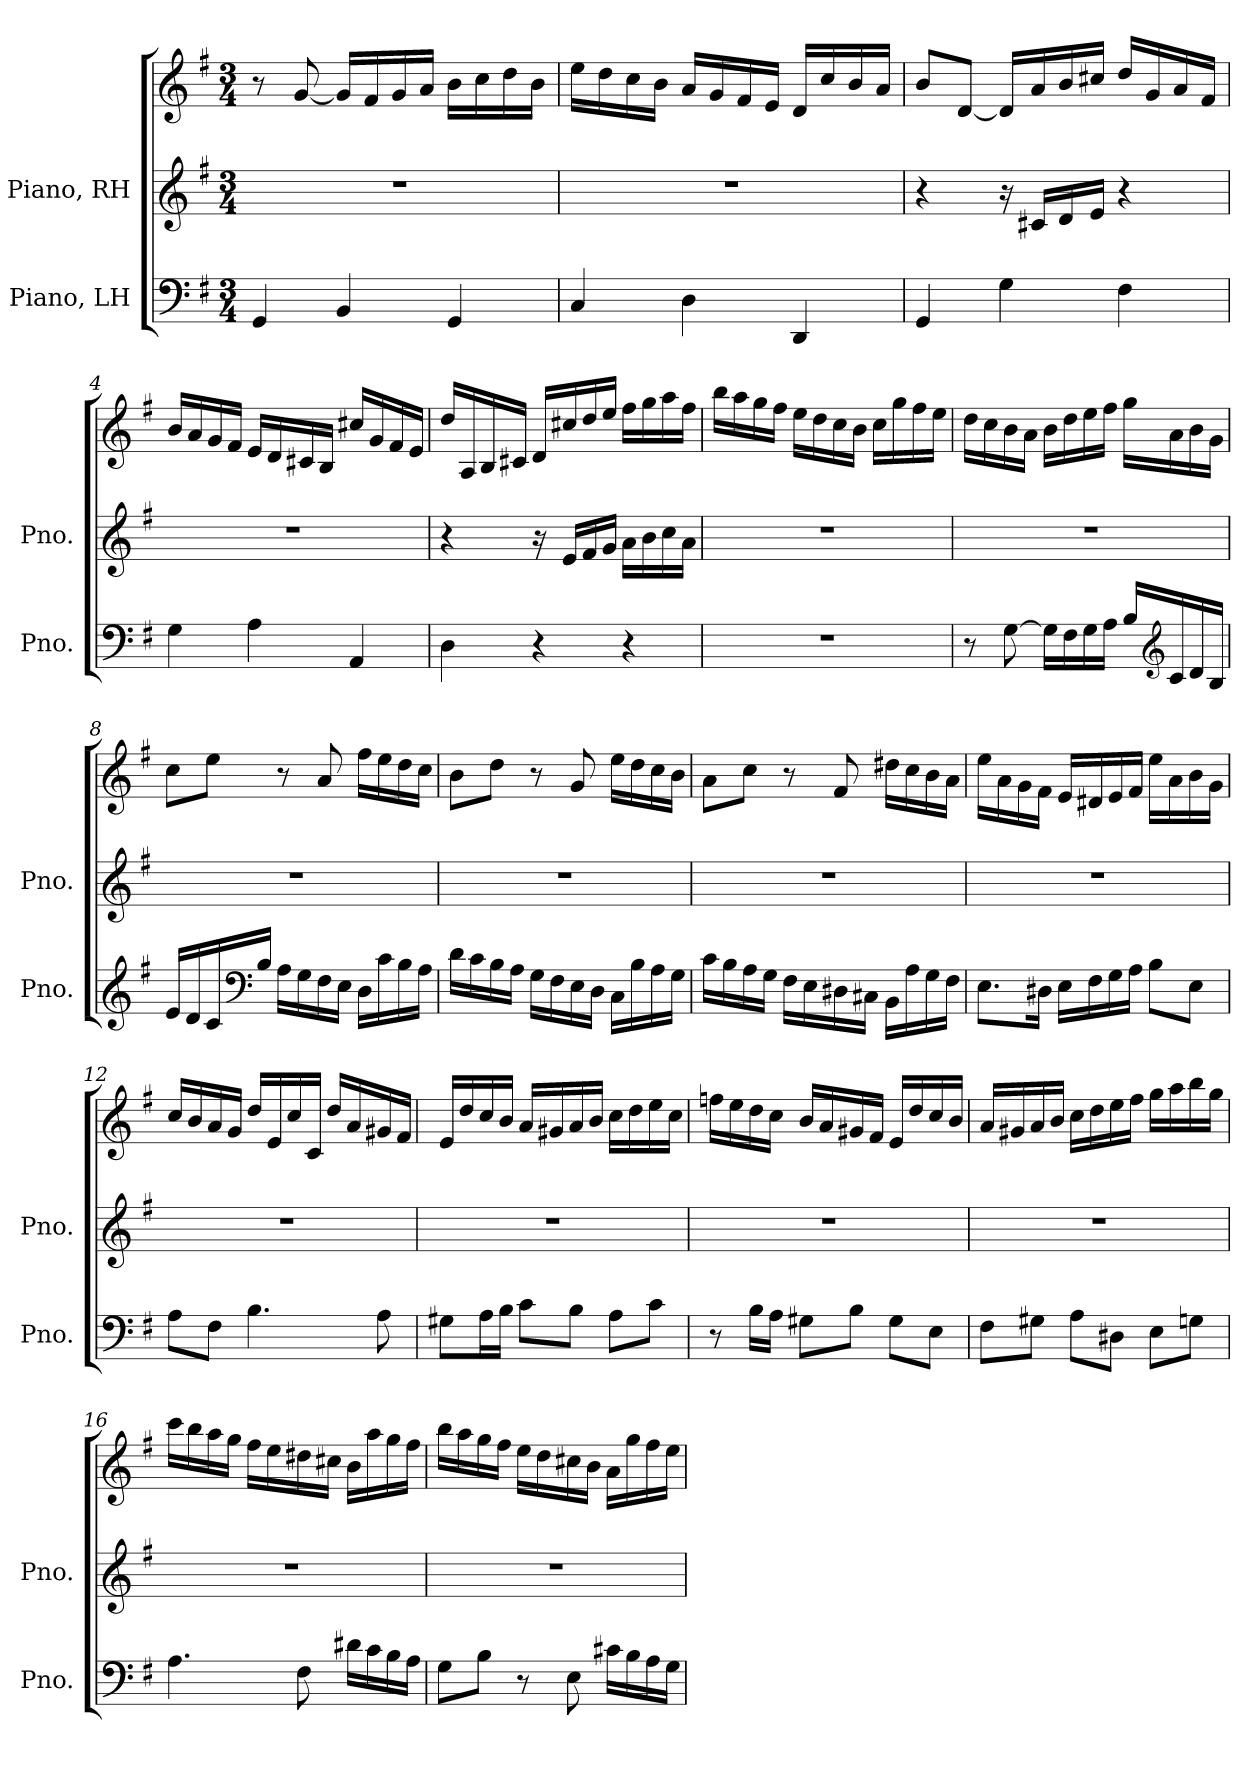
**kern	**kern	**kern
*part2	*part1	*part1
*staff3	*staff2	*staff1
*I"Piano, LH	*I"Piano, RH	*
*I'Pno.	*I'Pno.	*
*clefF4	*clefG2	*clefG2
*k[f#]	*k[f#]	*k[f#]
*M3/4	*M3/4	*M3/4
*MM70	*MM70	*MM70
=1	=1	=1
4GG/	2.r	8r
.	.	[8g/
4BB/	.	16g/LL]
.	.	16f#/
.	.	16g/
.	.	16a/JJ
4GG/	.	16b\LL
.	.	16cc\
.	.	16dd\
.	.	16b\JJ
=2	=2	=2
4C/	2.r	16ee\LL
.	.	16dd\
.	.	16cc\
.	.	16b\JJ
4D\	.	16a/LL
.	.	16g/
.	.	16f#/
.	.	16e/JJ
4DD/	.	16d/LL
.	.	16cc/
.	.	16b/
.	.	16a/JJ
!!LO:LB:g=z
=3	=3	=3
4GG/	4r	8b/L
.	.	[8d/J
4G\	16r	16d/LL]
.	16c#X/LL	16a/
.	16d/	16b/
.	16e/JJ	16cc#X/JJ
4F#\	4r	16dd/LL
.	.	16g/
.	.	16a/
.	.	16f#/JJ
=4	=4	=4
4G\	2.r	16b/LL
.	.	16a/
.	.	16g/
.	.	16f#/JJ
4A\	.	16e/LL
.	.	16d/
.	.	16c#X/
.	.	16B/JJ
4AA/	.	16cc#X/LL
.	.	16g/
.	.	16f#/
.	.	16e/JJ
=5	=5	=5
4D\	4r	16dd/LL
.	.	16A/
.	.	16B/
.	.	16c#X/JJ
4r	16r	16d/LL
.	16e/LL	16cc#X/
.	16f#/	16dd/
.	16g/JJ	16ee/JJ
4r	16a\LL	16ff#\LL
.	16b\	16gg\
.	16cc\	16aa\
.	16a\JJ	16ff#\JJ
!!LO:LB:g=z
=6	=6	=6
2.r	2.r	16bb\LL
.	.	16aa\
.	.	16gg\
.	.	16ff#\JJ
.	.	16ee\LL
.	.	16dd\
.	.	16cc\
.	.	16b\JJ
.	.	16cc\LL
.	.	16gg\
.	.	16ff#\
.	.	16ee\JJ
=7	=7	=7
8r	2.r	16dd\LL
.	.	16cc\
[8G\	.	16b\
.	.	16a\JJ
16G\LL]	.	16b\LL
16F#\	.	16dd\
16G\	.	16ee\
16A\JJ	.	16ff#\JJ
16B/LL	.	16gg\LL
*clefG2	*	*
16c/	.	16a\
16d/	.	16b\
16B/JJ	.	16g\JJ
=8	=8	=8
16e/LL	2.r	8cc\L
16d/	.	.
16c/	.	8ee\J
*clefF4	*	*
16B/JJ	.	.
16A\LL	.	8r
16G\	.	.
16F#\	.	8a/
16E\JJ	.	.
16D\LL	.	16ff#\LL
16c\	.	16ee\
16B\	.	16dd\
16A\JJ	.	16cc\JJ
!!LO:LB:g=z
=9	=9	=9
16d\LL	2.r	8b\L
16c\	.	.
16B\	.	8dd\J
16A\JJ	.	.
16G\LL	.	8r
16F#\	.	.
16E\	.	8g/
16D\JJ	.	.
16C\LL	.	16ee\LL
16B\	.	16dd\
16A\	.	16cc\
16G\JJ	.	16b\JJ
=10	=10	=10
16c\LL	2.r	8a\L
16B\	.	.
16A\	.	8cc\J
16G\JJ	.	.
16F#\LL	.	8r
16E\	.	.
16D#X\	.	8f#/
16C#X\JJ	.	.
16BB\LL	.	16dd#X\LL
16A\	.	16cc\
16G\	.	16b\
16F#\JJ	.	16a\JJ
=11	=11	=11
8.E\L	2.r	16ee\LL
.	.	16a\
.	.	16g\
16D#X\Jk	.	16f#\JJ
16E\LL	.	16e/LL
16F#\	.	16d#X/
16G\	.	16e/
16A\JJ	.	16f#/JJ
8B\L	.	16ee\LL
.	.	16a\
8E\J	.	16b\
.	.	16g\JJ
!!LO:PB:g=z
=12	=12	=12
8A\L	2.r	16cc/LL
.	.	16b/
8F#\J	.	16a/
.	.	16g/JJ
4.B\	.	16dd/LL
.	.	16e/
.	.	16cc/
.	.	16c/JJ
.	.	16dd/LL
.	.	16a/
8A\	.	16g#X/
.	.	16f#/JJ
=13	=13	=13
8G#X\L	2.r	16e/LL
.	.	16dd/
16A\L	.	16cc/
16B\JJ	.	16b/JJ
8c\L	.	16a/LL
.	.	16g#X/
8B\J	.	16a/
.	.	16b/JJ
8A\L	.	16cc\LL
.	.	16dd\
8c\J	.	16ee\
.	.	16cc\JJ
=14	=14	=14
8r	2.r	16ffn\LL
.	.	16ee\
16B\LL	.	16dd\
16A\JJ	.	16cc\JJ
8G#X\L	.	16b/LL
.	.	16a/
8B\J	.	16g#X/
.	.	16f#/JJ
8G#\L	.	16e/LL
.	.	16dd/
8E\J	.	16cc/
.	.	16b/JJ
!!LO:LB:g=z
=15	=15	=15
8F#\L	2.r	16a/LL
.	.	16g#X/
8G#X\J	.	16a/
.	.	16b/JJ
8A\L	.	16cc\LL
.	.	16dd\
8D#X\J	.	16ee\
.	.	16ff#\JJ
8E\L	.	16gg\LL
.	.	16aa\
8Gn\J	.	16bb\
.	.	16gg\JJ
=16	=16	=16
4.A\	2.r	16ccc\LL
.	.	16bb\
.	.	16aa\
.	.	16gg\JJ
.	.	16ff#\LL
.	.	16ee\
8F#\	.	16dd#X\
.	.	16cc#X\JJ
16d#X\LL	.	16b\LL
16c\	.	16aa\
16B\	.	16gg\
16A\JJ	.	16ff#\JJ
=17	=17	=17
8G\L	2.r	16bb\LL
.	.	16aa\
8B\J	.	16gg\
.	.	16ff#\JJ
8r	.	16ee\LL
.	.	16dd\
8E\	.	16cc#X\
.	.	16b\JJ
16c#X\LL	.	16a\LL
16B\	.	16gg\
16A\	.	16ff#\
16G\JJ	.	16ee\JJ
=	=	=
*-	*-	*-
